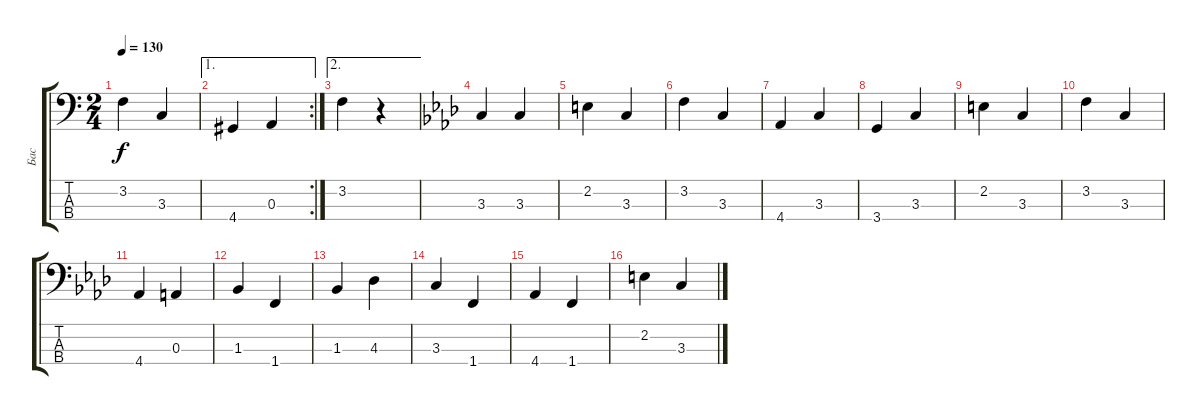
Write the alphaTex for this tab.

\track ("Бас" "Бас") {instrument electricbasspick}
\staff {score tabs}
\tuning (G2 D2 A1 E1) {hide}
\ts (2 4)
\tempo 130
\clef f4
\ks c
3.2.4{dy f} 3.3.4 |
\ae 1
\rc 2
4.4.4 0.3.4 |
\ae 2
3.2.4 r.4 |
\ks ab
3.3.4 3.3.4 |
2.2.4 3.3.4 |
3.2.4 3.3.4 |
4.4.4 3.3.4 |
3.4.4 3.3.4 |
2.2.4 3.3.4 |
3.2.4 3.3.4 |
4.4.4 0.3.4 |
1.3.4 1.4.4 |
1.3.4 4.3.4 |
3.3.4 1.4.4 |
4.4.4 1.4.4 |
2.2.4 3.3.4
